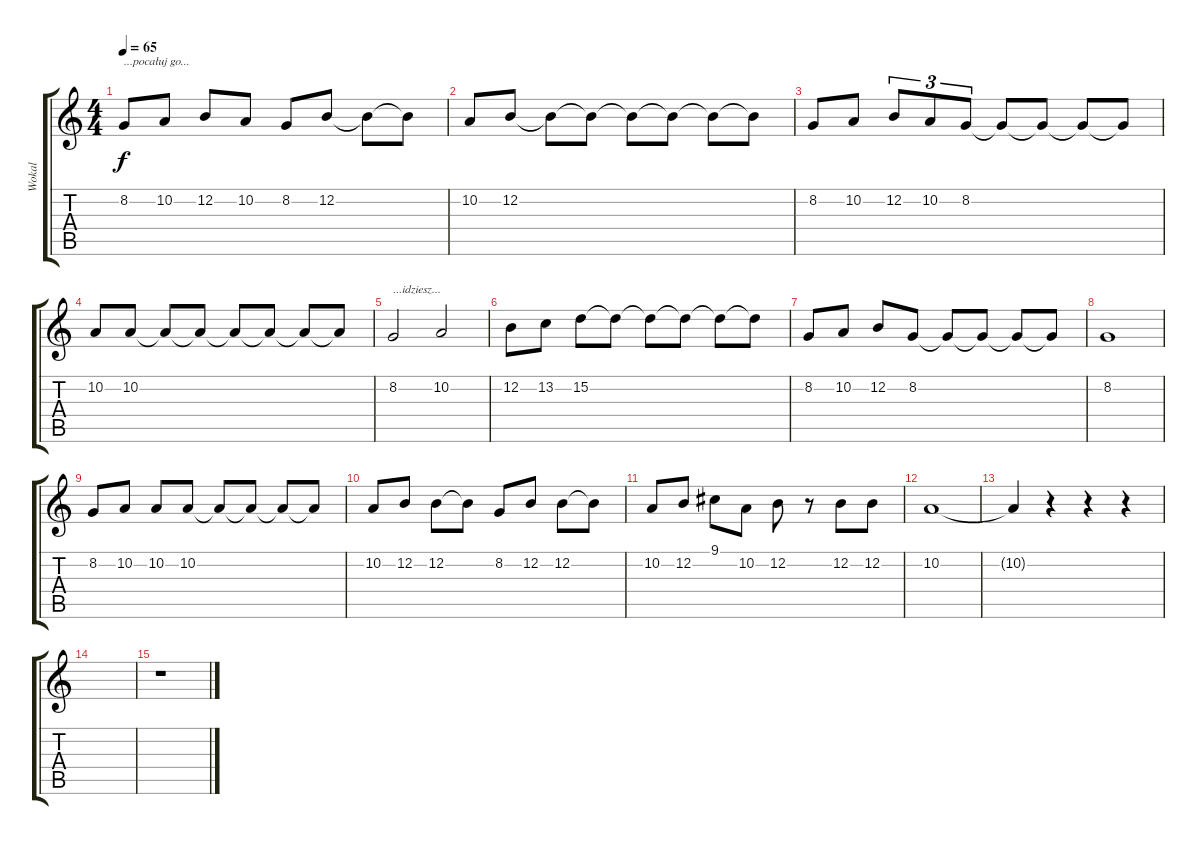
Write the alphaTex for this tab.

\track ("Wokal" "Wokal") {instrument flute}
\staff {score tabs}
\tuning (E4 B3 G3 D3 A2 E2) {hide}
\ts (4 4)
\tempo 65
\clef g2
\ks c
8.2.8{txt "...pocałuj go..." dy f} 10.2.8 12.2.8 10.2.8 8.2.8 12.2.8 12.2{t}.8 12.2{t}.8 |
10.2.8 12.2.8 12.2{t}.8 12.2{t}.8 12.2{t}.8 12.2{t}.8 12.2{t}.8 12.2{t}.8 |
8.2.8 10.2.8 12.2.8{tu (3 2)} 10.2.8{tu (3 2)} 8.2.8{tu (3 2)} 8.2{t}.8 8.2{t}.8 8.2{t}.8 8.2{t}.8 |
10.2.8 10.2.8 10.2{t}.8 10.2{t}.8 10.2{t}.8 10.2{t}.8 10.2{t}.8 10.2{t}.8 |
8.2.2{txt "...idziesz..."} 10.2.2 |
12.2.8 13.2.8 15.2.8 15.2{t}.8 15.2{t}.8 15.2{t}.8 15.2{t}.8 15.2{t}.8 |
8.2.8 10.2.8 12.2.8 8.2.8 8.2{t}.8 8.2{t}.8 8.2{t}.8 8.2{t}.8 |
8.2.1 |
8.2.8 10.2.8 10.2.8 10.2.8 10.2{t}.8 10.2{t}.8 10.2{t}.8 10.2{t}.8 |
10.2.8 12.2.8 12.2.8 12.2{t}.8 8.2.8 12.2.8 12.2.8 12.2{t}.8 |
10.2.8 12.2.8 9.1.8 10.2.8 12.2.8 r.8 12.2.8 12.2.8 |
10.2.1{volume 0} |
10.2{t}.4 r.4 r.4 r.4 |
|
r.1
